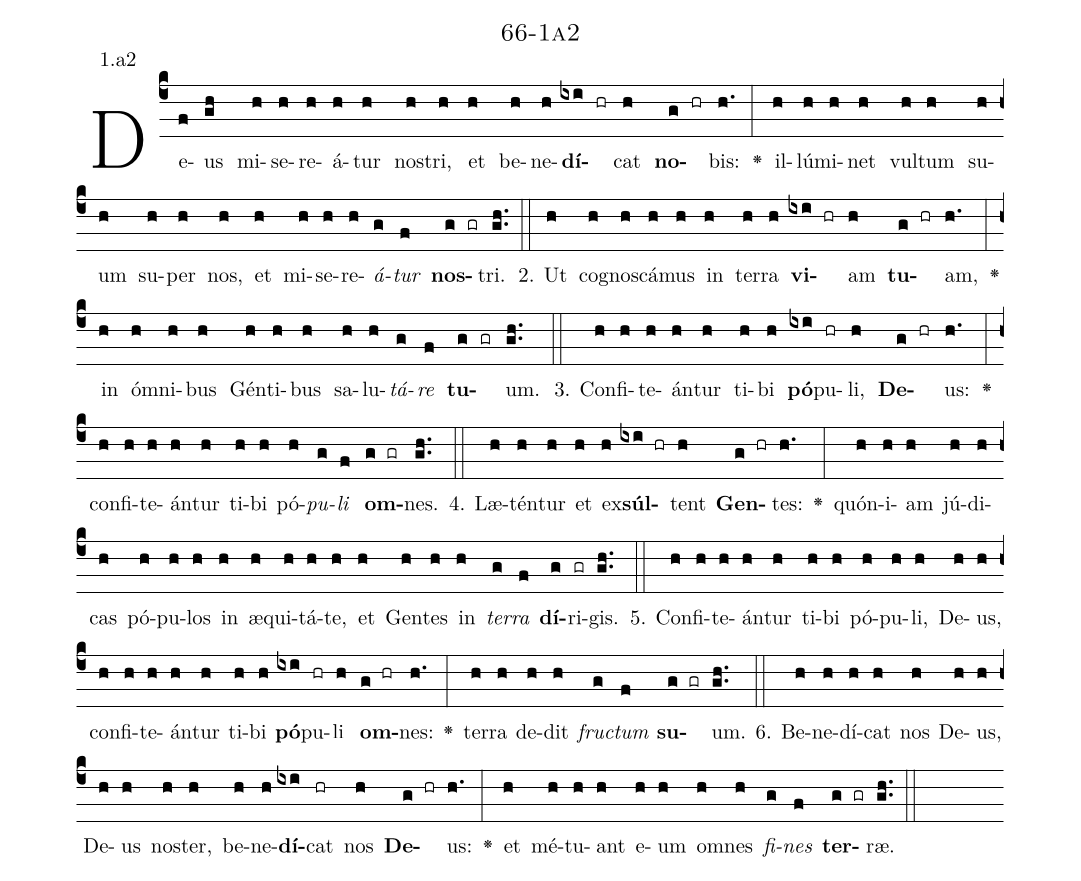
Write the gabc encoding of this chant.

name: 66-1a2;
annotation: 1.a2;
%%
(c4)De(f)us(gh) mi(h)se(h)re(h)á(h)tur(h) nos(h)tri,(h) et(h) be(h)ne(h)<b>dí</b>(ixi hr)cat(h) <b>no</b>(g hr)bis:(h.) <v>\greheightstar</v>(:) il(h)lú(h)mi(h)net(h) vul(h)tum(h) su(h)um(h) su(h)per(h) nos,(h) et(h) mi(h)se(h)re(h)<i>á</i>(g)<i>tur</i>(f) <b>nos</b>(g gr)tri.(gh..) (::)
2. Ut(h) co(h)gnos(h)cá(h)mus(h) in(h) ter(h)ra(h) <b>vi</b>(ixi hr)am(h) <b>tu</b>(g hr)am,(h.) <v>\greheightstar</v>(:) in(h) óm(h)ni(h)bus(h) Gén(h)ti(h)bus(h) sa(h)lu(h)<i>tá</i>(g)<i>re</i>(f) <b>tu</b>(g gr)um.(gh..) (::)
3. Con(h)fi(h)te(h)án(h)tur(h) ti(h)bi(h) <b>pó</b>(ixi)pu(hr)li,(h) <b>De</b>(g hr)us:(h.) <v>\greheightstar</v>(:) con(h)fi(h)te(h)án(h)tur(h) ti(h)bi(h) pó(h)<i>pu</i>(g)<i>li</i>(f) <b>om</b>(g gr)nes.(gh..) (::)
4. Læ(h)tén(h)tur(h) et(h) ex(h)<b>súl</b>(ixi hr)tent(h) <b>Gen</b>(g hr)tes:(h.) <v>\greheightstar</v>(:) quón(h)i(h)am(h) jú(h)di(h)cas(h) pó(h)pu(h)los(h) in(h) æ(h)qui(h)tá(h)te,(h) et(h) Gen(h)tes(h) in(h) <i>ter</i>(g)<i>ra</i>(f) <b>dí</b>(g)ri(gr)gis.(gh..) (::)
5. Con(h)fi(h)te(h)án(h)tur(h) ti(h)bi(h) pó(h)pu(h)li,(h) De(h)us,(h) con(h)fi(h)te(h)án(h)tur(h) ti(h)bi(h) <b>pó</b>(ixi)pu(hr)li(h) <b>om</b>(g hr)nes:(h.) <v>\greheightstar</v>(:) ter(h)ra(h) de(h)dit(h) <i>fruc</i>(g)<i>tum</i>(f) <b>su</b>(g gr)um.(gh..) (::)
6. Be(h)ne(h)dí(h)cat(h) nos(h) De(h)us,(h) De(h)us(h) nos(h)ter,(h) be(h)ne(h)<b>dí</b>(ixi)cat(hr) nos(h) <b>De</b>(g hr)us:(h.) <v>\greheightstar</v>(:) et(h) mé(h)tu(h)ant(h) e(h)um(h) om(h)nes(h) <i>fi</i>(g)<i>nes</i>(f) <b>ter</b>(g gr)ræ.(gh..) (::)
